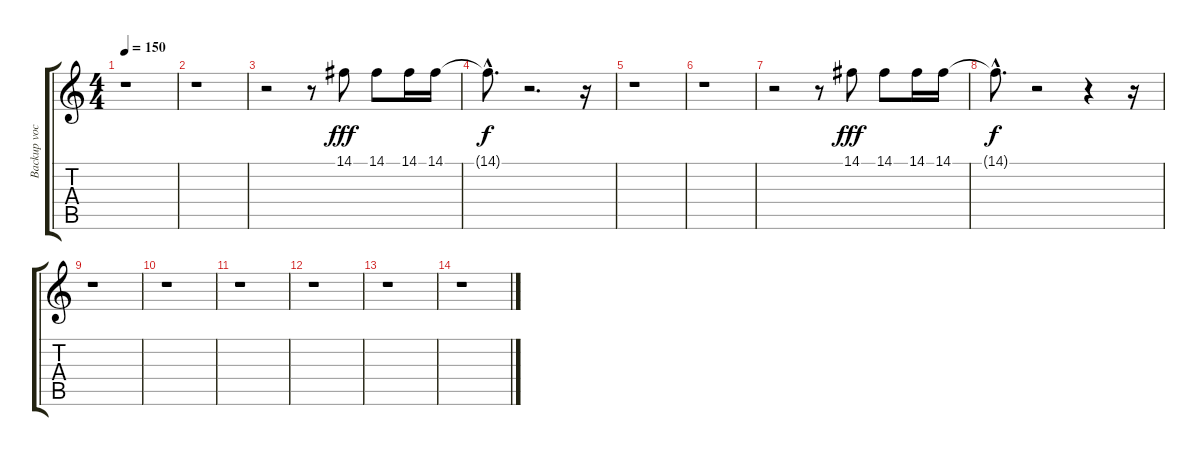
\track ("Backup vocals" "Backup voc") {instrument recorder}
\staff {score tabs}
\tuning (E4 B3 G3 D3 A2 E2) {hide}
\ts (4 4)
\tempo 150
\clef g2
\ks c
r.1{dy f} |
r.1 |
r.2 r.8 14.1.8{dy fff} 14.1.8 14.1.16 14.1.16 |
14.1{hac t}.8{d dy f} r.2{d} r.16 |
r.1 |
r.1 |
r.2 r.8 14.1.8{dy fff} 14.1.8 14.1.16 14.1.16 |
14.1{hac t}.8{d dy f} r.2 r.4 r.16 |
r.1 |
r.1 |
r.1 |
r.1 |
r.1 |
r.1
